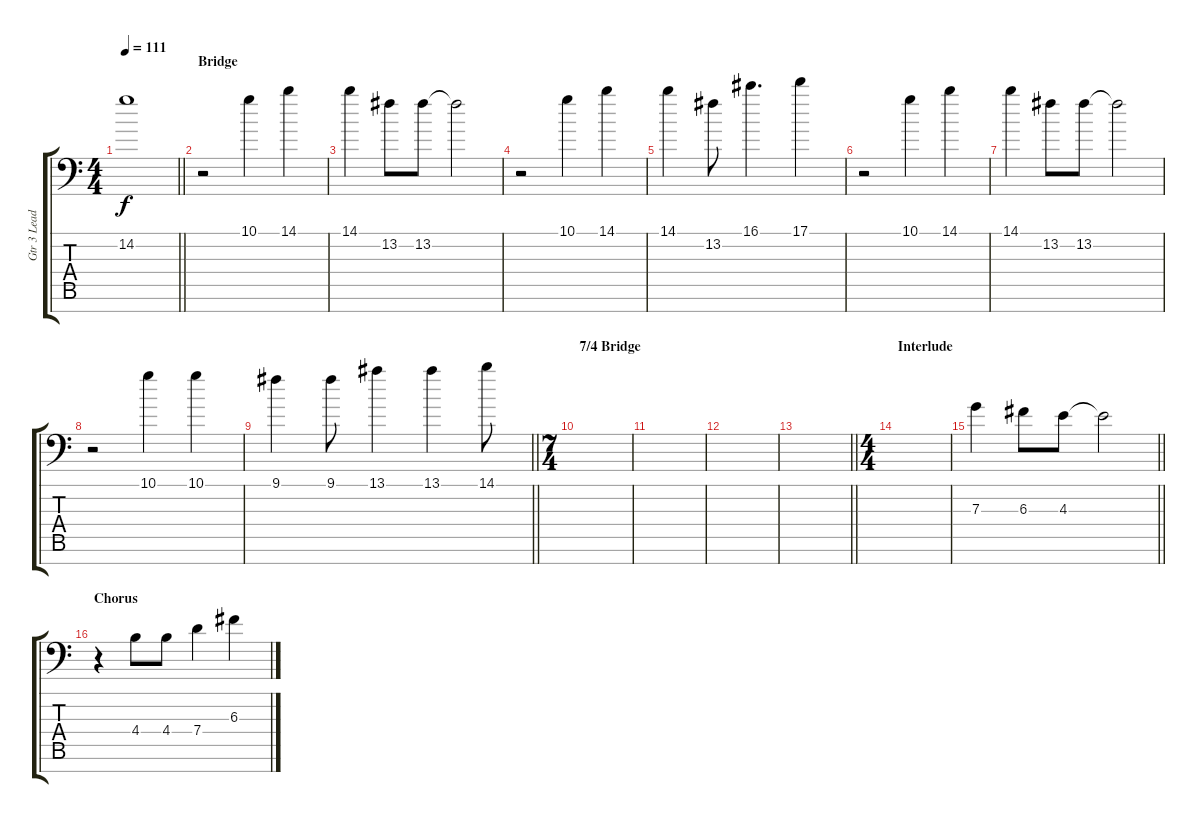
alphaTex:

\track ("Gtr 3 Lead" "Gtr 3 Lead") {instrument distortionguitar}
\staff {score tabs}
\tuning (A3 F3 C3 G2 D2 A1 E1) {hide}
\ts (4 4)
\tempo 111
\clef f4
\barLineRight lightlight
\ks c
14.2.1{dy f} |
\section ("" "Bridge")
r.2{volume 11} 10.1.4 14.1.4 |
14.1.4 13.2.8 13.2.8 13.2{t}.2 |
r.2 10.1.4 14.1.4 |
14.1.4 13.2.8 16.1.4{d} 17.1.4 |
r.2 10.1.4 14.1.4 |
14.1.4 13.2.8 13.2.8 13.2{t}.2 |
r.2 10.1.4 10.1.4 |
\barLineRight lightlight
9.1.4 9.1.8 13.1.4 13.1.4 14.1.8 |
\ts (7 4)
\section ("" "7/4 Bridge")
|
|
|
\barLineRight lightlight
|
\ts (4 4)
\section ("" "Interlude")
|
\barLineRight lightlight
7.3.4 6.3.8 4.3.8 4.3{t}.2 |
\section ("" "Chorus")
r.4 4.4.8 4.4.8 7.4.4 6.3.4
